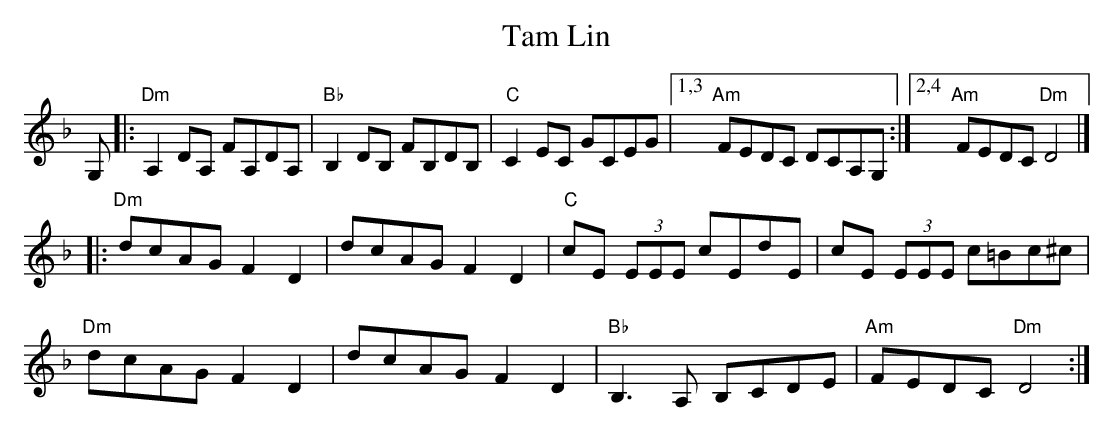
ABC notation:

X:1
$SmallLMargin
$SmallRMargin
T: Tam Lin
K: Dm
G,|: "Dm"A,2DA, FA,DA,| "Bb"B,2DB, FB,DB,| "C"C2EC GCEG|[1,3 "Am"FEDC DCA,G, :|[2,4 "Am"FEDC "Dm"D4 |]
|:"Dm"dcAG F2 D2|dcAG F2 D2|"C"cE (3EEE cEdE|cE (3EEE c=Bc^c|
"Dm"dcAG F2 D2|dcAG F2 D2|"Bb"B,3A, B,CDE|"Am"FEDC "Dm"D4:|
